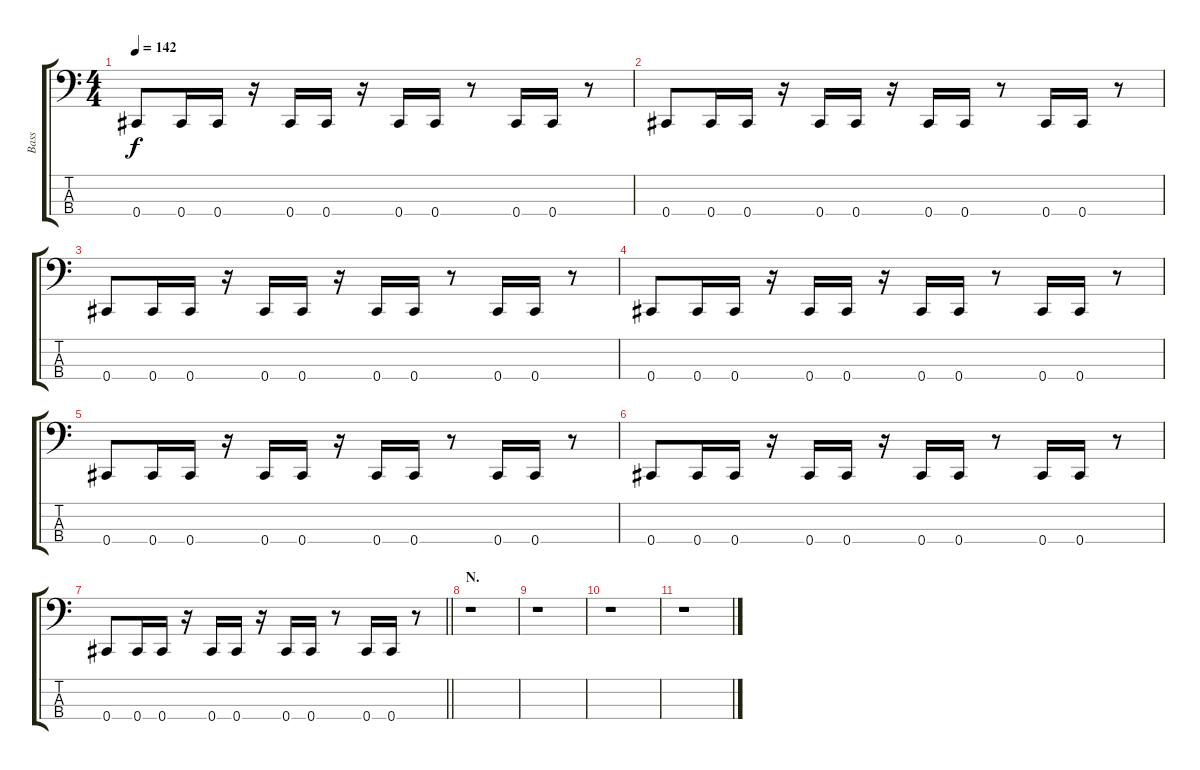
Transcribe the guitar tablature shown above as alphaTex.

\track ("Bass" "Bass") {instrument electricbasspick}
\staff {score tabs}
\tuning (Gb2 Db2 Ab1 Db1) {hide}
\ts (4 4)
\tempo 142
\clef f4
\ks c
0.4.8{dy f} 0.4.16 0.4.16 r.16 0.4.16 0.4.16 r.16 0.4.16 0.4.16 r.8 0.4.16 0.4.16 r.8 |
0.4.8 0.4.16 0.4.16 r.16 0.4.16 0.4.16 r.16 0.4.16 0.4.16 r.8 0.4.16 0.4.16 r.8 |
0.4.8 0.4.16 0.4.16 r.16 0.4.16 0.4.16 r.16 0.4.16 0.4.16 r.8 0.4.16 0.4.16 r.8 |
0.4.8 0.4.16 0.4.16 r.16 0.4.16 0.4.16 r.16 0.4.16 0.4.16 r.8 0.4.16 0.4.16 r.8 |
0.4.8 0.4.16 0.4.16 r.16 0.4.16 0.4.16 r.16 0.4.16 0.4.16 r.8 0.4.16 0.4.16 r.8 |
0.4.8 0.4.16 0.4.16 r.16 0.4.16 0.4.16 r.16 0.4.16 0.4.16 r.8 0.4.16 0.4.16 r.8 |
\barLineRight lightlight
0.4.8 0.4.16 0.4.16 r.16 0.4.16 0.4.16 r.16 0.4.16 0.4.16 r.8 0.4.16 0.4.16 r.8 |
\section ("" "N.")
r.1 |
r.1 |
r.1 |
r.1
